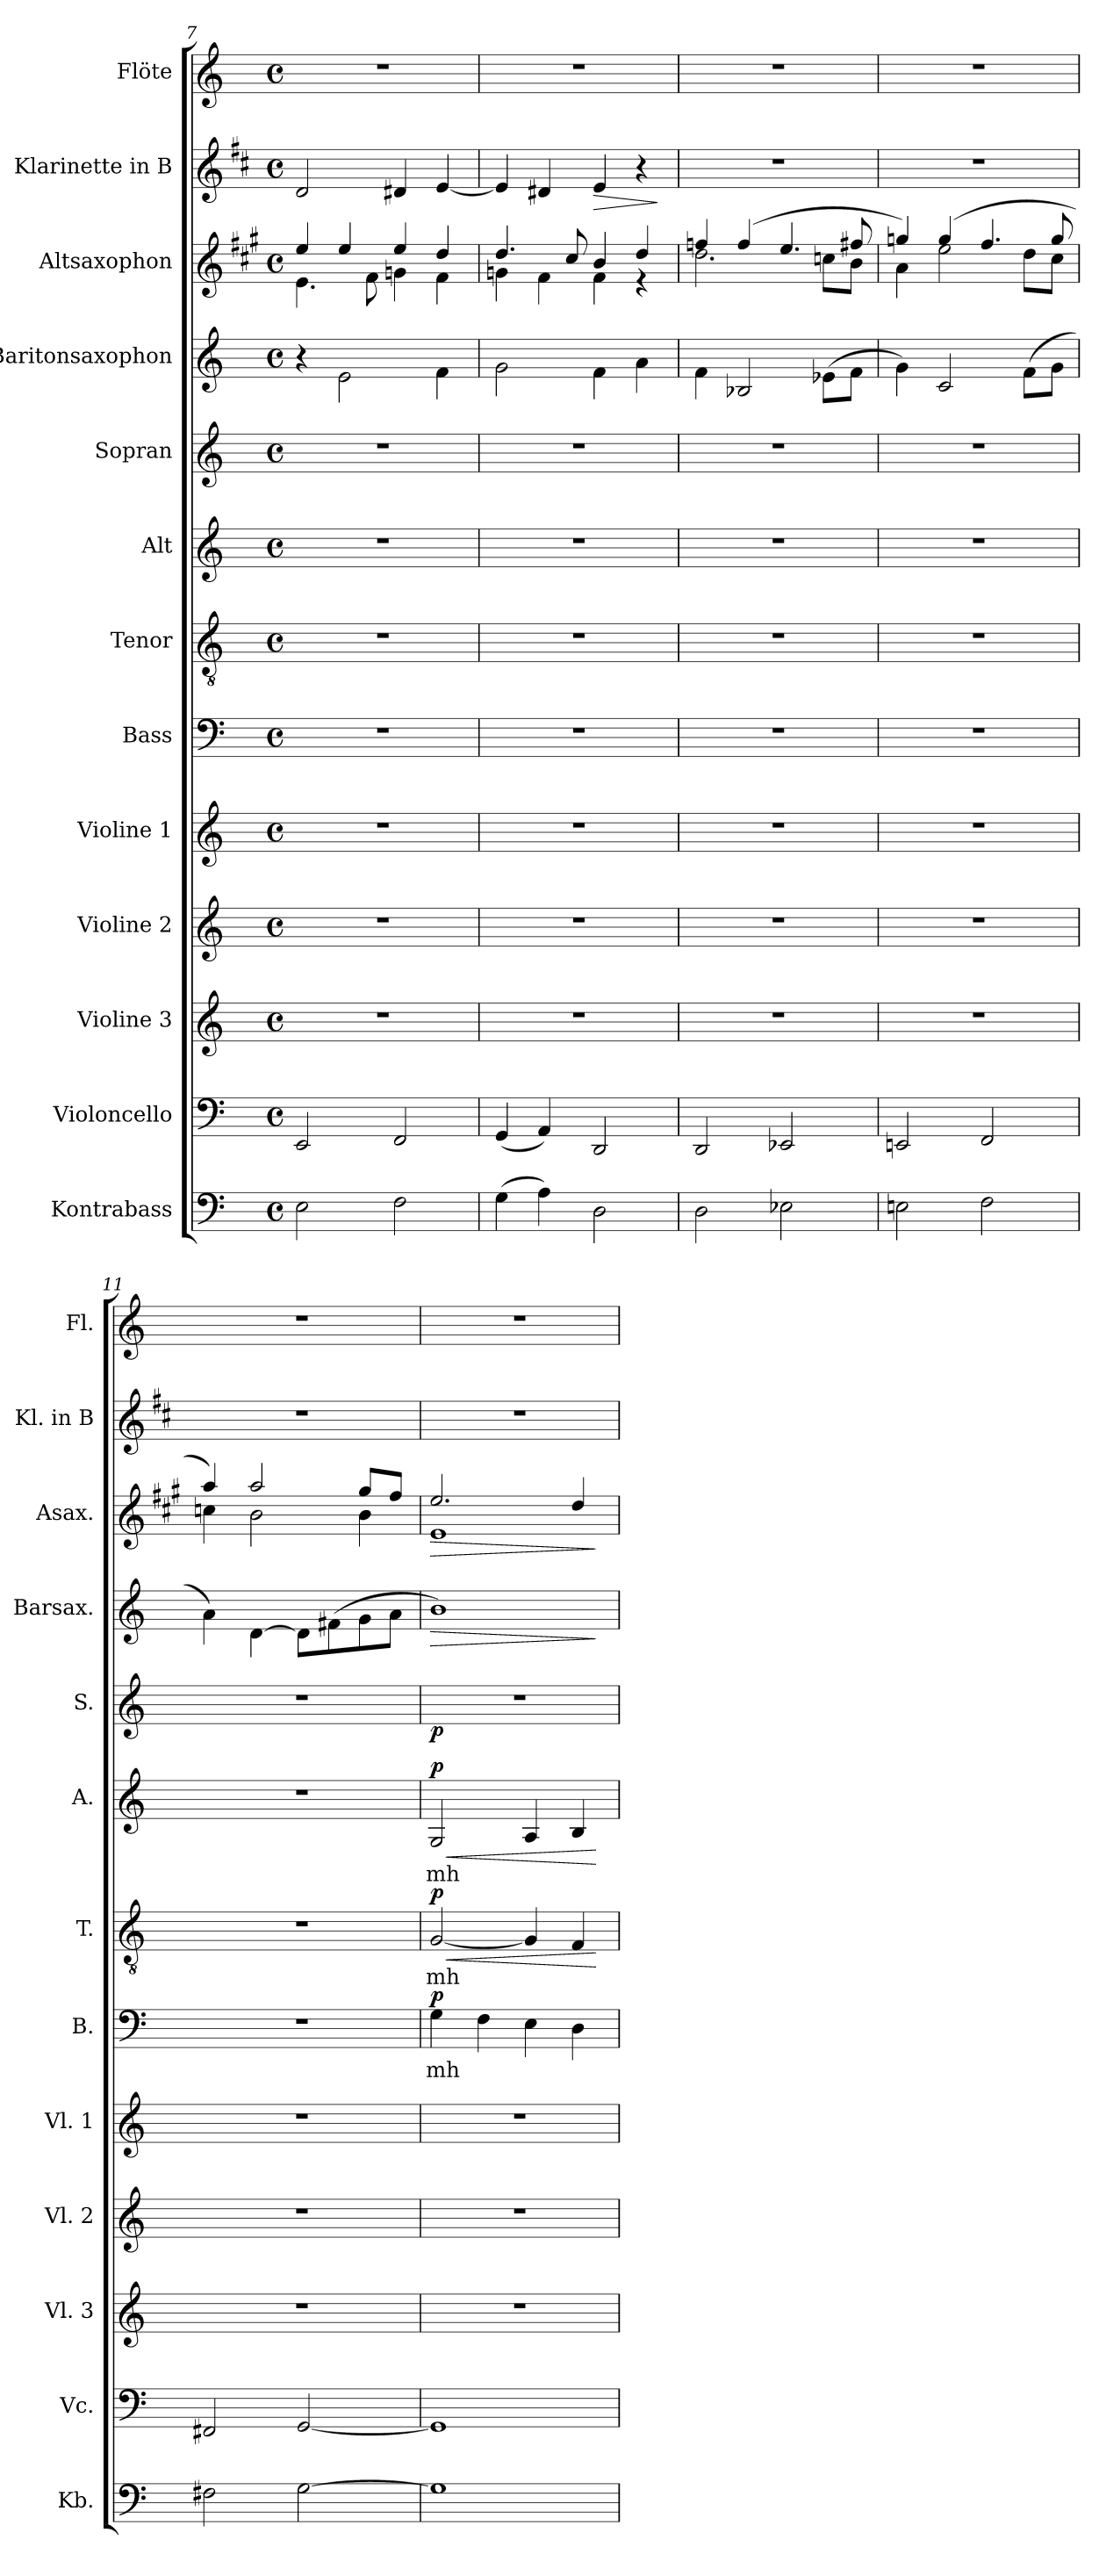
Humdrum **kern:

**kern	**kern	**kern	**kern	**kern	**kern	**text	**dynam	**kern	**text	**dynam	**kern	**text	**dynam	**kern	**dynam	**kern	**dynam	**kern	**dynam	**kern	**dynam	**kern
*part13	*part12	*part11	*part10	*part9	*part8	*part8	*part8	*part7	*part7	*part7	*part6	*part6	*part6	*part5	*part5	*part4	*part4	*part3	*part3	*part2	*part2	*part1
*staff13	*staff12	*staff11	*staff10	*staff9	*staff8	*staff8	*staff8	*staff7	*staff7	*staff7	*staff6	*staff6	*staff6	*staff5	*staff5	*staff4	*staff4	*staff3	*staff3	*staff2	*staff2	*staff1
*I"Kontrabass	*I"Violoncello	*I"Violine 3	*I"Violine 2	*I"Violine 1	*I"Bass	*	*	*I"Tenor	*	*	*I"Alt	*	*	*I"Sopran	*	*I"Baritonsaxophon	*	*I"Altsaxophon	*	*I"Klarinette in B	*	*I"Flöte
*I'Kb.	*I'Vc.	*I'Vl. 3	*I'Vl. 2	*I'Vl. 1	*I'B.	*	*	*I'T.	*	*	*I'A.	*	*	*I'S.	*	*I'Barsax.	*	*I'Asax.	*	*I'Kl. in B	*	*I'Fl.
*clefF4	*clefF4	*clefG2	*clefG2	*clefG2	*clefF4	*	*	*clefGv2	*	*	*clefG2	*	*	*clefG2	*	*clefG2	*	*clefG2	*	*clefG2	*	*clefG2
*ITrd7c12	*	*	*	*	*	*	*	*	*	*	*	*	*	*	*	*ITrd12c21	*	*ITrd5c9	*	*ITrd1c2	*	*
*k[]	*k[]	*k[]	*k[]	*k[]	*k[]	*	*	*k[]	*	*	*k[]	*	*	*k[]	*	*k[]	*	*k[]	*	*k[]	*	*k[]
*M4/4	*M4/4	*M4/4	*M4/4	*M4/4	*M4/4	*	*	*M4/4	*	*	*M4/4	*	*	*M4/4	*	*M4/4	*	*M4/4	*	*M4/4	*	*M4/4
*met(c)	*met(c)	*met(c)	*met(c)	*met(c)	*met(c)	*	*	*met(c)	*	*	*met(c)	*	*	*met(c)	*	*met(c)	*	*met(c)	*	*met(c)	*	*met(c)
=7	=7	=7	=7	=7	=7	=7	=7	=7	=7	=7	=7	=7	=7	=7	=7	=7	=7	=7	=7	=7	=7	=7
*	*	*	*	*	*	*	*	*	*	*	*	*	*	*	*	*	*	*^	*	*	*	*
2EE\	2EE/	1r	1r	1r	1r	.	.	1r	.	.	1r	.	.	1r	.	4r	.	4g/	4.G\	.	2c/	.	1r
.	.	.	.	.	.	.	.	.	.	.	.	.	.	.	.	2E\	.	4g/	.	.	.	.	.
.	.	.	.	.	.	.	.	.	.	.	.	.	.	.	.	.	.	.	8A\	.	.	.	.
2FF\	2FF/	.	.	.	.	.	.	.	.	.	.	.	.	.	.	.	.	4g/	4B-X\	.	4c#X/	.	.
.	.	.	.	.	.	.	.	.	.	.	.	.	.	.	.	4F\	.	4f/	4A\	.	[4d/	.	.
=8	=8	=8	=8	=8	=8	=8	=8	=8	=8	=8	=8	=8	=8	=8	=8	=8	=8	=8	=8	=8	=8	=8	=8
(>4GG\	(<4GG/	1r	1r	1r	1r	.	.	1r	.	.	1r	.	.	1r	.	2G\	.	4.f/	4B-X\	.	4d/]	.	1r
4AA\)	4AA/)	.	.	.	.	.	.	.	.	.	.	.	.	.	.	.	.	.	4A\	.	4c#X/	.	.
.	.	.	.	.	.	.	.	.	.	.	.	.	.	.	.	.	.	8e/	.	.	.	.	.
!	!	!	!	!	!	!	!	!	!	!	!	!	!	!	!	!	!	!	!	!	!	!LO:HP:b	!
2DD\	2DD/	.	.	.	.	.	.	.	.	.	.	.	.	.	.	4F\	.	4d/	4A\	.	4d/	>	.
.	.	.	.	.	.	.	.	.	.	.	.	.	.	.	.	4A\	.	4f/	4r	.	4r	.	.
*	*	*	*	*	*	*	*	*	*	*	*	*	*	*	*	*	*	*v	*v	*	*	*	*
.	.	.	.	.	.	.	.	.	.	.	.	.	.	.	.	.	.	.	.	.	]	.
=9	=9	=9	=9	=9	=9	=9	=9	=9	=9	=9	=9	=9	=9	=9	=9	=9	=9	=9	=9	=9	=9	=9
*	*	*	*	*	*	*	*	*	*	*	*	*	*	*	*	*	*	*^	*	*	*	*
2DD\	2DD/	1r	1r	1r	1r	.	.	1r	.	.	1r	.	.	1r	.	4F\	.	4a-X/	2.f\	.	1r	.	1r
.	.	.	.	.	.	.	.	.	.	.	.	.	.	.	.	2BB-X/	.	(4a-/	.	.	.	.	.
2EE-X\	2EE-X/	.	.	.	.	.	.	.	.	.	.	.	.	.	.	.	.	4.g/	.	.	.	.	.
.	.	.	.	.	.	.	.	.	.	.	.	.	.	.	.	(8E-X\L	.	.	8e-X\L	.	.	.	.
.	.	.	.	.	.	.	.	.	.	.	.	.	.	.	.	8F\J	.	8an/	8d\J	.	.	.	.
=10	=10	=10	=10	=10	=10	=10	=10	=10	=10	=10	=10	=10	=10	=10	=10	=10	=10	=10	=10	=10	=10	=10	=10
2EEn\	2EEn/	1r	1r	1r	1r	.	.	1r	.	.	1r	.	.	1r	.	4G\)	.	4b-X/)	4c\	.	1r	.	1r
.	.	.	.	.	.	.	.	.	.	.	.	.	.	.	.	2C/	.	(4b-/	2g\	.	.	.	.
2FF\	2FF/	.	.	.	.	.	.	.	.	.	.	.	.	.	.	.	.	4.a/	.	.	.	.	.
.	.	.	.	.	.	.	.	.	.	.	.	.	.	.	.	(8F\L	.	.	8f\L	.	.	.	.
.	.	.	.	.	.	.	.	.	.	.	.	.	.	.	.	8G\J	.	8b-/	8e\J	.	.	.	.
=11	=11	=11	=11	=11	=11	=11	=11	=11	=11	=11	=11	=11	=11	=11	=11	=11	=11	=11	=11	=11	=11	=11	=11
2FF#X\	2FF#X/	1r	1r	1r	1r	.	.	1r	.	.	1r	.	.	1r	.	4A\)	.	4cc/)	4e-X\	.	1r	.	1r
.	.	.	.	.	.	.	.	.	.	.	.	.	.	.	.	[4D\	.	2cc/	2d\	.	.	.	.
[2GG\	[2GG/	.	.	.	.	.	.	.	.	.	.	.	.	.	.	8D\L]	.	.	.	.	.	.	.
.	.	.	.	.	.	.	.	.	.	.	.	.	.	.	.	(8F#X\	.	.	.	.	.	.	.
.	.	.	.	.	.	.	.	.	.	.	.	.	.	.	.	8G\	.	8b/L	4d\	.	.	.	.
.	.	.	.	.	.	.	.	.	.	.	.	.	.	.	.	8A\J	.	8a/J	.	.	.	.	.
!!LO:PB:g=z
=12	=12	=12	=12	=12	=12	=12	=12	=12	=12	=12	=12	=12	=12	=12	=12	=12	=12	=12	=12	=12	=12	=12	=12
!	!	!	!	!	!	!LO:LY:b	!LO:DY:b	!	!LO:LY:b	!LO:HP:b	!	!LO:LY:b	!LO:HP:b	!	!	!	!LO:HP:b	!	!	!LO:HP:b	!	!	!
!	!	!	!	!	!	!	!	!	!	!LO:DY:n=1:b	!	!	!LO:DY:n=1:b	!	!LO:DY:b	!	!	!	!	!	!	!	!
1GG]	1GG]	1r	1r	1r	4G\	mh	p	[2G/	mh	< p	2G/	mh	< p	1r	p	1B)	>	2.g/	1G	>	1r	.	1r
.	.	.	.	.	4F\	.	.	.	.	.	.	.	.	.	.	.	.	.	.	.	.	.	.
.	.	.	.	.	4E\	.	.	4G/]	.	.	4A/	.	.	.	.	.	.	.	.	.	.	.	.
.	.	.	.	.	4D\	.	.	4F/	.	.	4B/	.	.	.	.	.	.	4f/	.	.	.	.	.
*	*	*	*	*	*	*	*	*	*	*	*	*	*	*	*	*	*	*v	*v	*	*	*	*
.	.	.	.	.	.	.	.	.	.	[	.	.	[	.	.	.	]	.	]	.	.	.
=	=	=	=	=	=	=	=	=	=	=	=	=	=	=	=	=	=	=	=	=	=	=
*-	*-	*-	*-	*-	*-	*-	*-	*-	*-	*-	*-	*-	*-	*-	*-	*-	*-	*-	*-	*-	*-	*-
